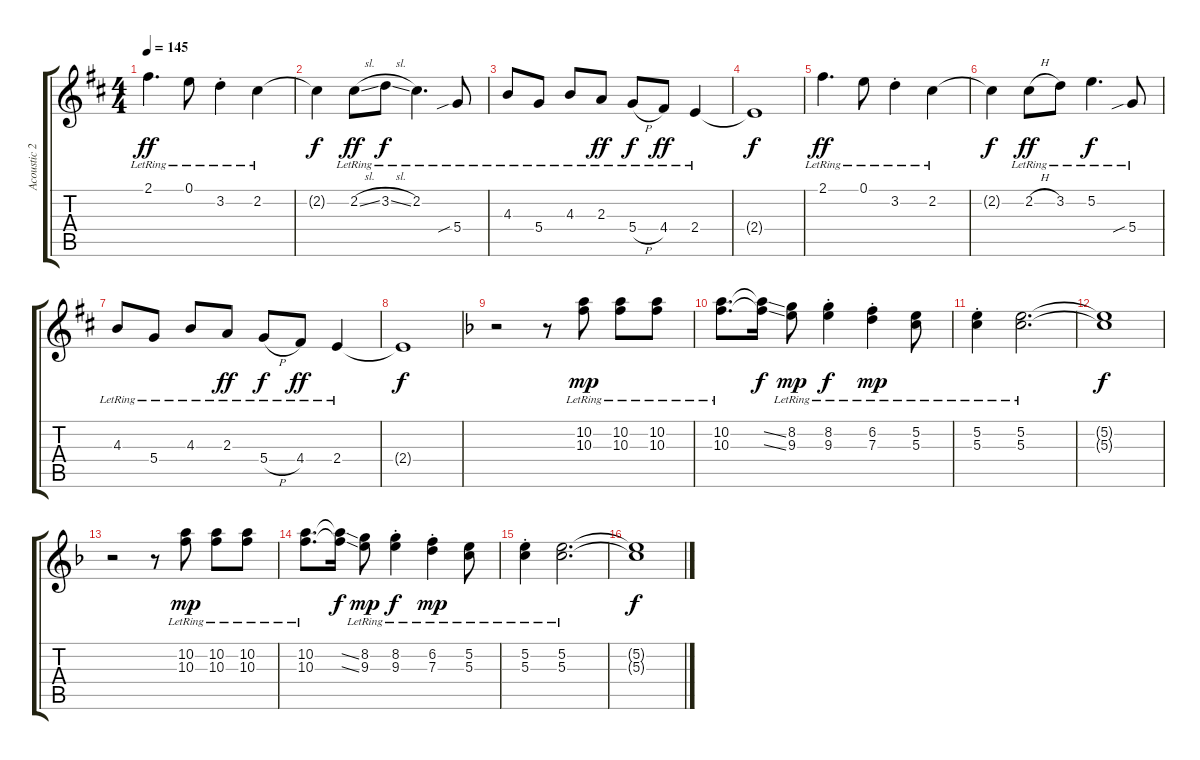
\track ("Acoustic 2" "Acoustic 2") {instrument acousticguitarnylon}
\staff {score tabs}
\tuning (E4 B3 G3 D3 A2 E2) {hide}
\ts (4 4)
\tempo 145
\clef g2
\ks d
2.1{lr}.4{d dy ff} 0.1{lr}.8 3.2{st lr}.4 2.2{lr}.4 |
2.2{t}.4{dy f} 2.2{sl lr}.8{dy ff} 3.2{sl lr}.8{dy f} 2.2{lr}.4{d} 5.4{sib lr}.8 |
4.3{lr}.8 5.4{lr}.8 4.3{lr}.8 2.3{lr}.8{dy ff} 5.4{h lr}.8{dy f} 4.4{lr}.8{dy ff} 2.4{lr}.4 |
2.4{t}.1{dy f} |
2.1{lr}.4{d dy ff} 0.1{lr}.8 3.2{st lr}.4 2.2{lr}.4 |
2.2{t}.4{dy f} 2.2{h lr}.8{dy ff} 3.2{lr}.8 5.2{lr}.4{d dy f} 5.4{sib lr}.8 |
4.3{lr}.8 5.4{lr}.8 4.3{lr}.8 2.3{lr}.8{dy ff} 5.4{h lr}.8{dy f} 4.4{lr}.8{dy ff} 2.4{lr}.4 |
2.4{t}.1{dy f} |
\ks f
r.2 r.8 (10.2{lr} 10.3{lr}).8{dy mp} (10.2{lr} 10.3{lr}).8 (10.2{lr} 10.3{lr}).8 |
(10.2{lr} 10.3{lr}).8{d} (10.2{ss t} 10.3{ss t}).16{dy f} (8.2{lr} 9.3{lr}).8{dy mp} (8.2{st lr} 9.3{st lr}).4{dy f} (6.2{st lr} 7.3{st lr}).4{dy mp} (5.2{lr} 5.3{lr}).8 |
(5.2{st lr} 5.3{st lr}).4 (5.2{lr} 5.3{lr}).2{d} |
(5.2{t} 5.3{t}).1{dy f} |
r.2 r.8 (10.2{lr} 10.3{lr}).8{dy mp} (10.2{lr} 10.3{lr}).8 (10.2{lr} 10.3{lr}).8 |
(10.2{lr} 10.3{lr}).8{d} (10.2{ss t} 10.3{ss t}).16{dy f} (8.2{lr} 9.3{lr}).8{dy mp} (8.2{st lr} 9.3{st lr}).4{dy f} (6.2{st lr} 7.3{st lr}).4{dy mp} (5.2{lr} 5.3{lr}).8 |
(5.2{st lr} 5.3{st lr}).4 (5.2{lr} 5.3{lr}).2{d} |
(5.2{t} 5.3{t}).1{dy f}
